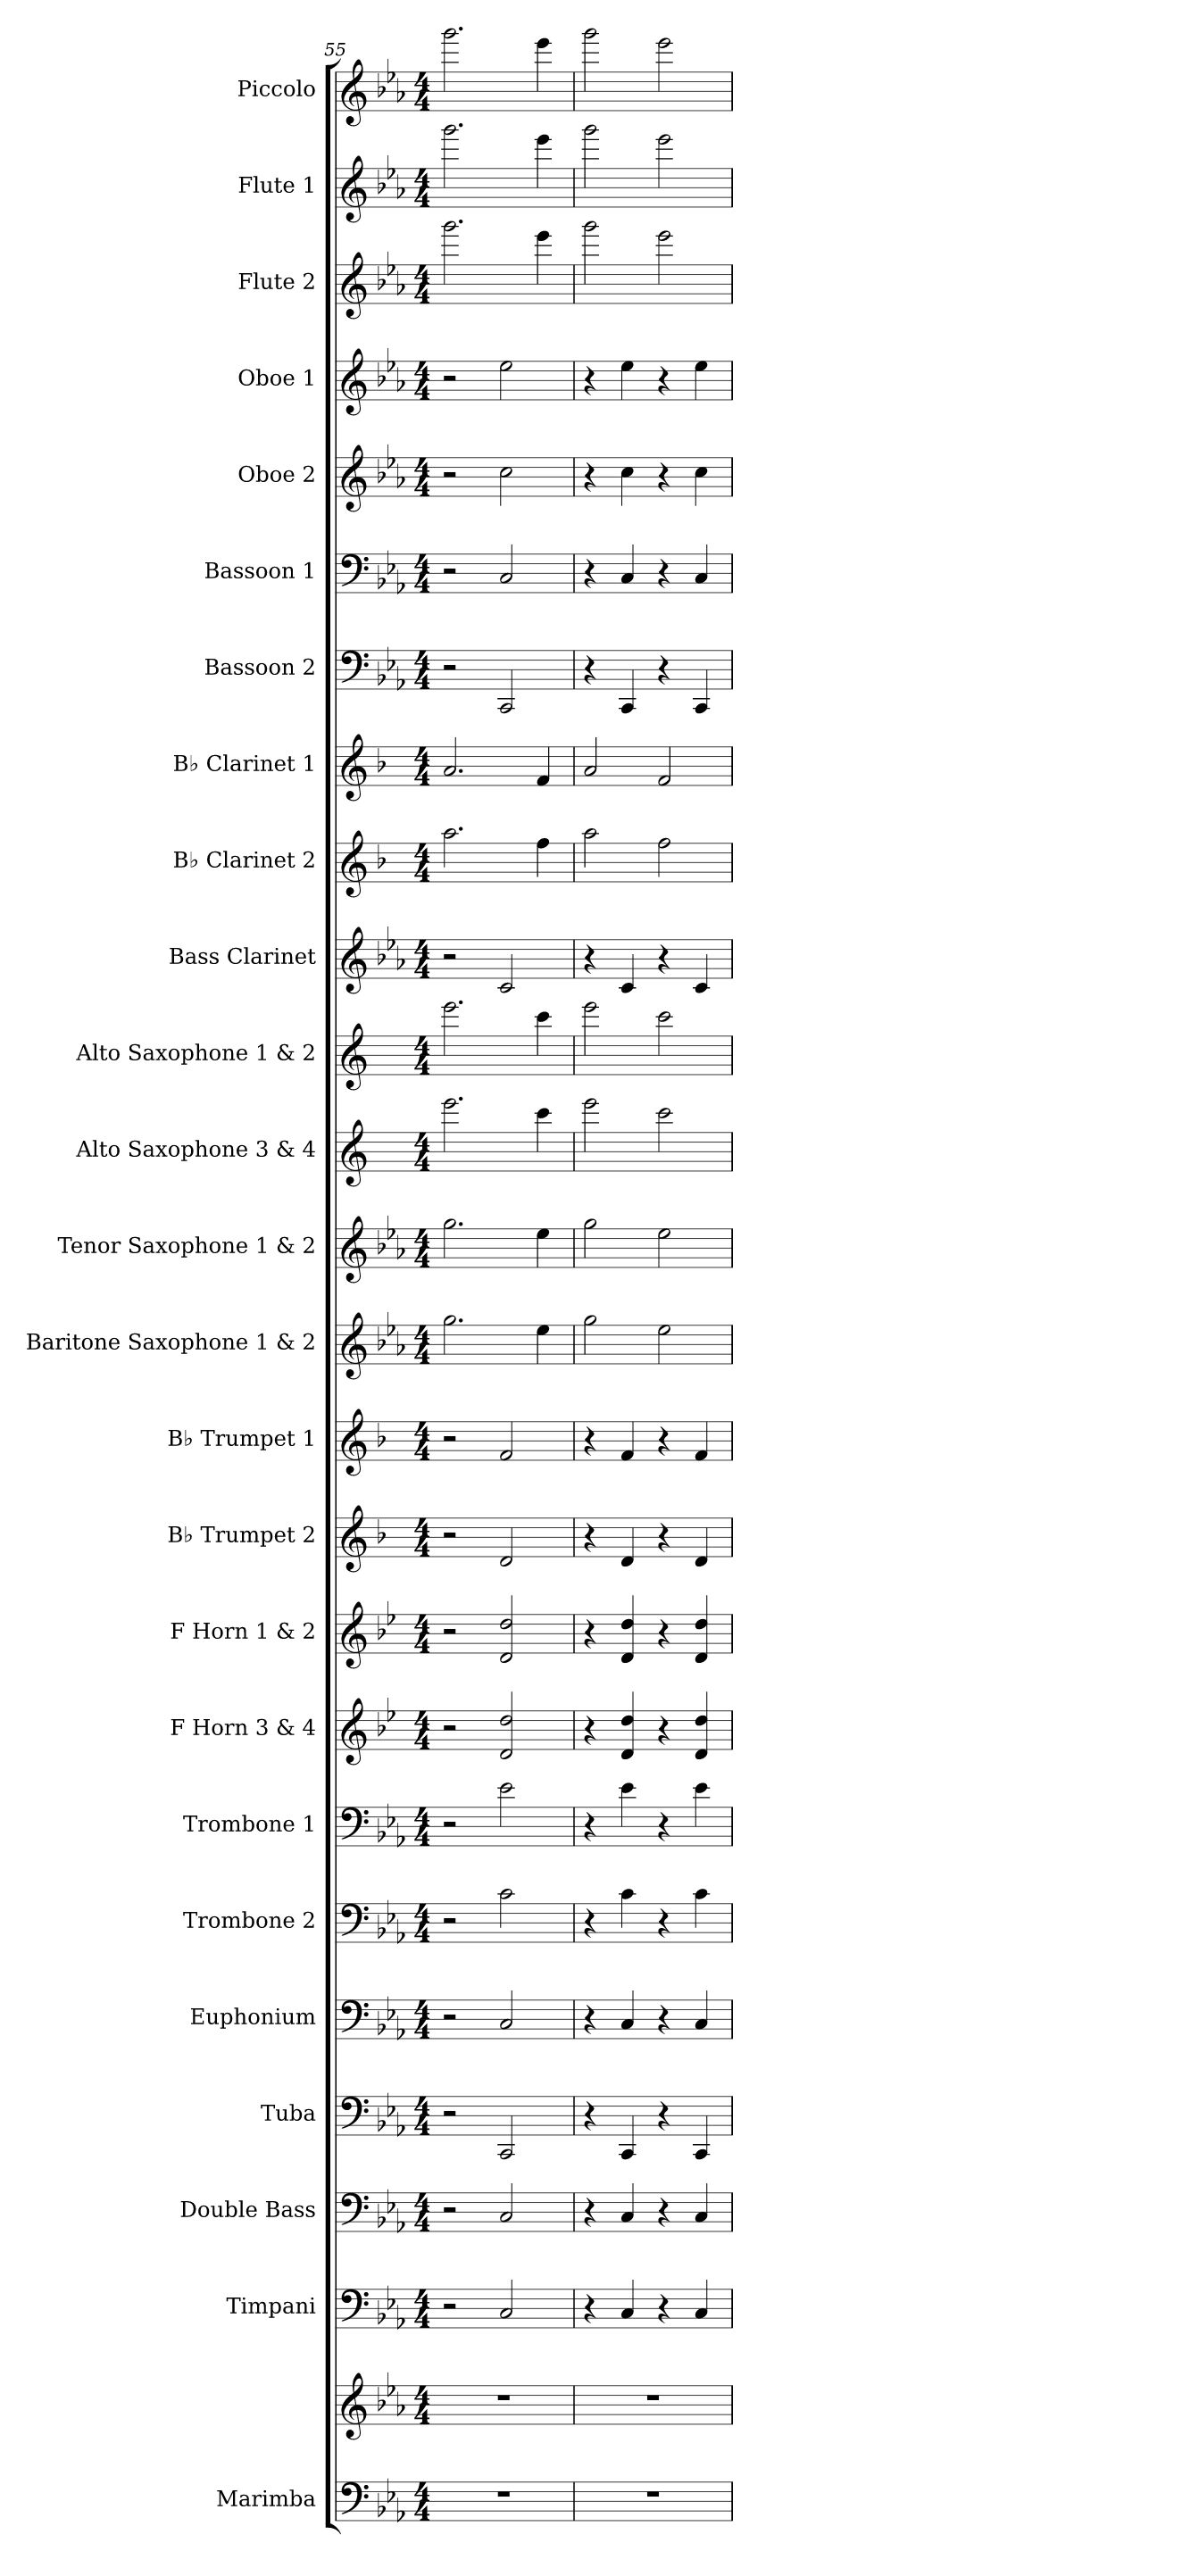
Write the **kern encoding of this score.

**kern	**kern	**kern	**kern	**kern	**kern	**kern	**kern	**kern	**kern	**kern	**kern	**kern	**kern	**kern	**kern	**kern	**kern	**kern	**kern	**kern	**kern	**kern	**kern	**kern	**kern
*part25	*part25	*part24	*part23	*part22	*part21	*part20	*part19	*part18	*part17	*part16	*part15	*part14	*part13	*part12	*part11	*part10	*part9	*part8	*part7	*part6	*part5	*part4	*part3	*part2	*part1
*staff26	*staff25	*staff24	*staff23	*staff22	*staff21	*staff20	*staff19	*staff18	*staff17	*staff16	*staff15	*staff14	*staff13	*staff12	*staff11	*staff10	*staff9	*staff8	*staff7	*staff6	*staff5	*staff4	*staff3	*staff2	*staff1
*I"Marimba	*	*I"Timpani	*I"Double Bass	*I"Tuba	*I"Euphonium	*I"Trombone 2	*I"Trombone 1	*I"F Horn 3 &amp; 4	*I"F Horn 1 &amp; 2	*I"B♭ Trumpet 2	*I"B♭ Trumpet 1	*I"Baritone Saxophone 1 &amp; 2	*I"Tenor Saxophone 1 &amp; 2	*I"Alto Saxophone 3 &amp; 4	*I"Alto Saxophone 1 &amp; 2	*I"Bass Clarinet	*I"B♭ Clarinet 2	*I"B♭ Clarinet 1	*I"Bassoon 2	*I"Bassoon 1	*I"Oboe 2	*I"Oboe 1	*I"Flute 2	*I"Flute 1	*I"Piccolo
*I'Mrm.	*	*I'Timp.	*I'Db.	*I'Tba.	*I'Euph.	*I'Tbn. 2	*I'Tbn. 1	*I'F Hn. 3 4	*I'F Hn. 1 2	*I'B♭ Tpt. 2	*I'B♭ Tpt. 1	*I'Bar. Sax. 1 2	*I'T. Sax. 1 2	*I'A. Sax. 3 4	*I'A. Sax. 1 2	*I'B. Cl.	*I'B♭ Cl. 2	*I'B♭ Cl. 1	*I'Bsn. 2	*I'Bsn. 1	*I'Ob. 2	*I'Ob. 1	*I'Fl. 2	*I'Fl. 1	*I'Picc.
*clefF4	*clefG2	*clefF4	*clefF4	*clefF4	*clefF4	*clefF4	*clefF4	*clefG2	*clefG2	*clefG2	*clefG2	*clefG2	*clefG2	*clefG2	*clefG2	*clefG2	*clefG2	*clefG2	*clefF4	*clefF4	*clefG2	*clefG2	*clefG2	*clefG2	*clefG2
*	*	*	*ITrd7c12	*	*	*	*	*ITrd4c7	*ITrd4c7	*ITrd1c2	*ITrd1c2	*ITrd12c21	*ITrd8c14	*ITrd5c9	*ITrd5c9	*ITrd8c14	*ITrd1c2	*ITrd1c2	*	*	*	*	*	*	*ITrd-7c-12
*k[b-e-a-]	*k[b-e-a-]	*k[b-e-a-]	*k[b-e-a-]	*k[b-e-a-]	*k[b-e-a-]	*k[b-e-a-]	*k[b-e-a-]	*k[b-e-a-]	*k[b-e-a-]	*k[b-e-a-]	*k[b-e-a-]	*k[b-e-a-]	*k[b-e-a-]	*k[b-e-a-]	*k[b-e-a-]	*k[b-e-a-]	*k[b-e-a-]	*k[b-e-a-]	*k[b-e-a-]	*k[b-e-a-]	*k[b-e-a-]	*k[b-e-a-]	*k[b-e-a-]	*k[b-e-a-]	*k[b-e-a-]
*M4/4	*M4/4	*M4/4	*M4/4	*M4/4	*M4/4	*M4/4	*M4/4	*M4/4	*M4/4	*M4/4	*M4/4	*M4/4	*M4/4	*M4/4	*M4/4	*M4/4	*M4/4	*M4/4	*M4/4	*M4/4	*M4/4	*M4/4	*M4/4	*M4/4	*M4/4
=55	=55	=55	=55	=55	=55	=55	=55	=55	=55	=55	=55	=55	=55	=55	=55	=55	=55	=55	=55	=55	=55	=55	=55	=55	=55
1r	1r	2r	2r	2r	2r	2r	2r	2r	2r	2r	2r	2.g\	2.g\	2.gg\	2.gg\	2r	2.gg\	2.g/	2r	2r	2r	2r	2.ggg\	2.ggg\	2.gggg\
.	.	2C/	2CC/	2CC/	2C/	2c\	2e-\	2G/ 2g/	2G/ 2g/	2c/	2e-/	.	.	.	.	2C/	.	.	2CC/	2C/	2cc\	2ee-\	.	.	.
.	.	.	.	.	.	.	.	.	.	.	.	4e-\	4e-\	4ee-\	4ee-\	.	4ee-\	4e-/	.	.	.	.	4eee-\	4eee-\	4eeee-\
=56	=56	=56	=56	=56	=56	=56	=56	=56	=56	=56	=56	=56	=56	=56	=56	=56	=56	=56	=56	=56	=56	=56	=56	=56	=56
1r	1r	4r	4r	4r	4r	4r	4r	4r	4r	4r	4r	2g\	2g\	2gg\	2gg\	4r	2gg\	2g/	4r	4r	4r	4r	2ggg\	2ggg\	2gggg\
.	.	4C/	4CC/	4CC/	4C/	4c\	4e-\	4G/ 4g/	4G/ 4g/	4c/	4e-/	.	.	.	.	4C/	.	.	4CC/	4C/	4cc\	4ee-\	.	.	.
.	.	4r	4r	4r	4r	4r	4r	4r	4r	4r	4r	2e-\	2e-\	2ee-\	2ee-\	4r	2ee-\	2e-/	4r	4r	4r	4r	2eee-\	2eee-\	2eeee-\
.	.	4C/	4CC/	4CC/	4C/	4c\	4e-\	4G/ 4g/	4G/ 4g/	4c/	4e-/	.	.	.	.	4C/	.	.	4CC/	4C/	4cc\	4ee-\	.	.	.
=	=	=	=	=	=	=	=	=	=	=	=	=	=	=	=	=	=	=	=	=	=	=	=	=	=
*-	*-	*-	*-	*-	*-	*-	*-	*-	*-	*-	*-	*-	*-	*-	*-	*-	*-	*-	*-	*-	*-	*-	*-	*-	*-
